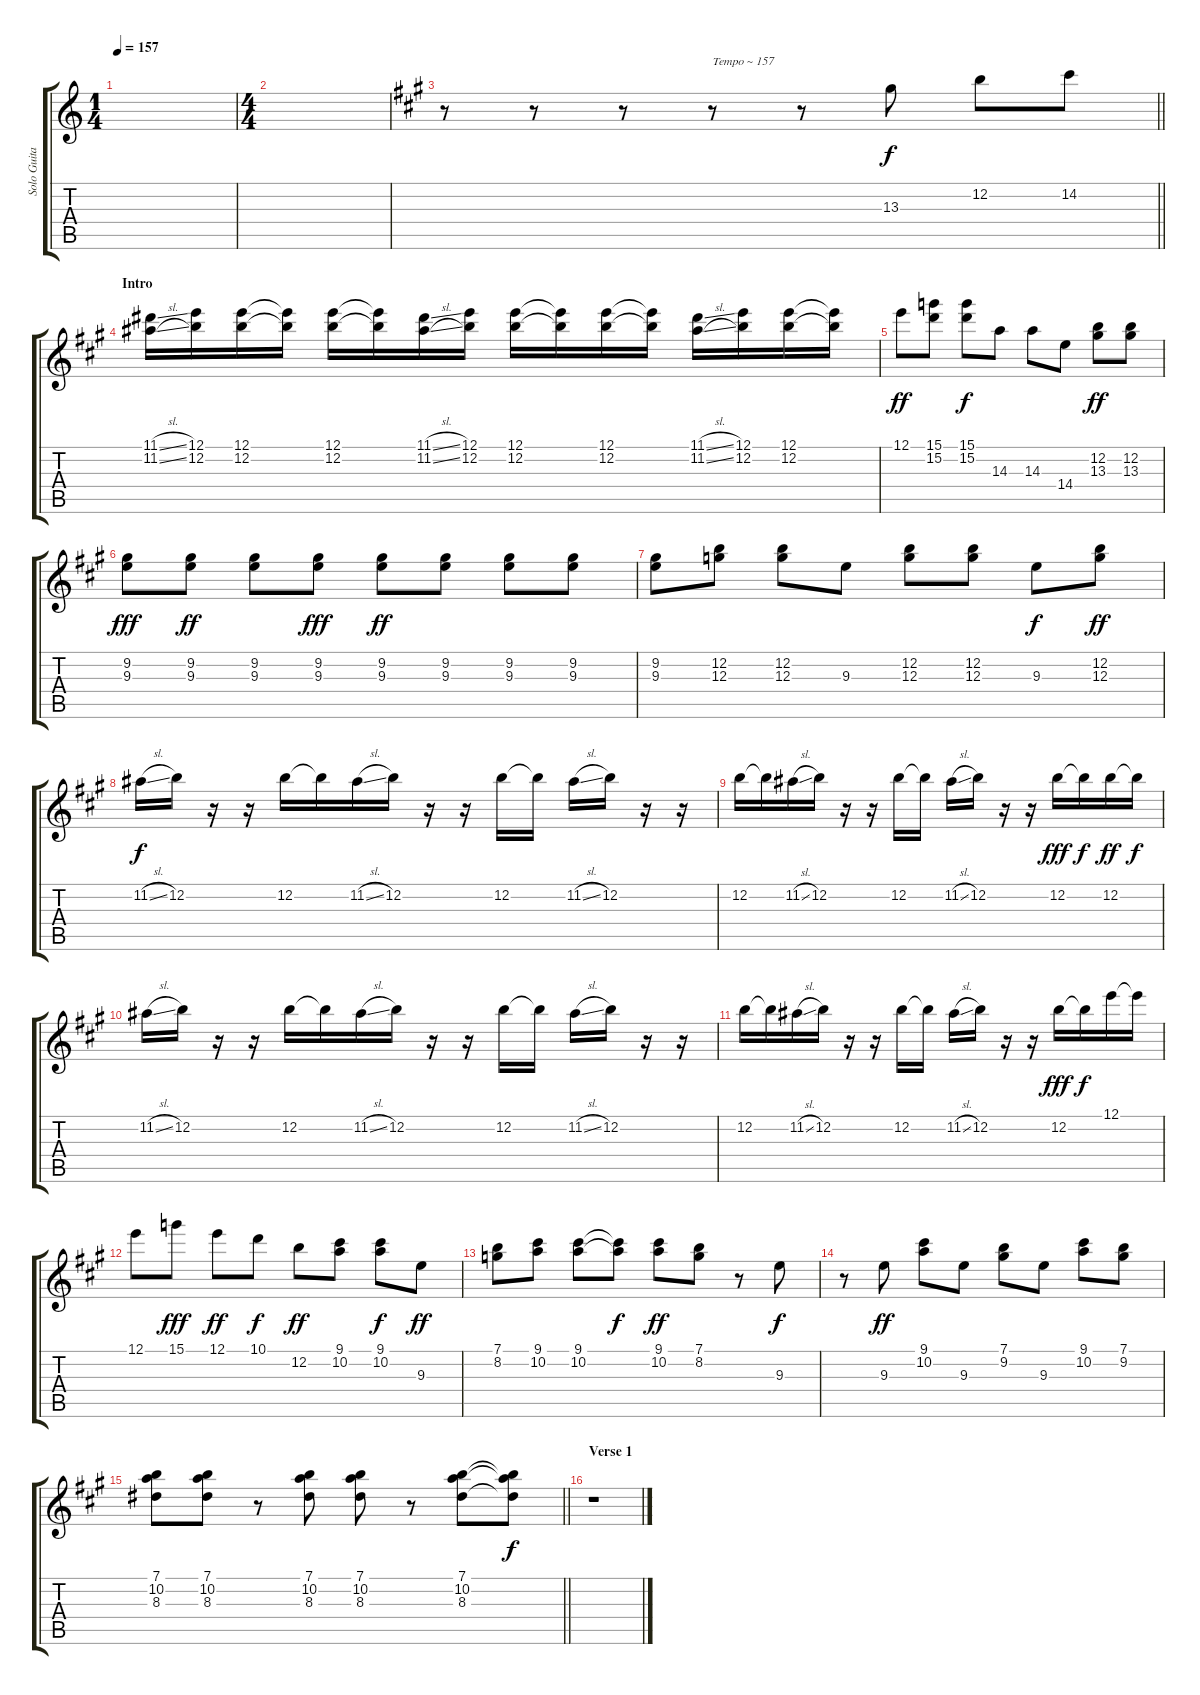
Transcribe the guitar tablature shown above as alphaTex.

\track ("Solo Guitar" "Solo Guita") {instrument electricguitarclean}
\staff {score tabs}
\tuning (E4 B3 G3 D3 A2 E2) {hide}
\ts (1 4)
\tempo 157
\clef g2
\ks c
|
\ts (4 4)
|
\barLineRight lightlight
\ks a
r.8 r.8 r.8 r.8{txt "Tempo ~ 157" volume 12 balance 4} r.8 13.3.8 12.2.8 14.2.8 |
\section ("" "Intro")
(11.1{sl} 11.2{sl}).16 (12.1 12.2).16 (12.1 12.2).16 (12.1{t} 12.2{t}).16 (12.1 12.2).16 (12.1{t} 12.2{t}).16 (11.1{sl} 11.2{sl}).16 (12.1 12.2).16 (12.1 12.2).16 (12.1{t} 12.2{t}).16 (12.1 12.2).16 (12.1{t} 12.2{t}).16 (11.1{sl} 11.2{sl}).16 (12.1 12.2).16 (12.1 12.2).16 (12.1{t} 12.2{t}).16 |
12.1.8{dy ff} (15.1 15.2).8 (15.1 15.2).8{dy f} 14.3.8 14.3.8 14.4.8 (12.2 13.3).8{dy ff} (12.2 13.3).8 |
(9.2 9.3).8{dy fff} (9.2 9.3).8{dy ff} (9.2 9.3).8 (9.2 9.3).8{dy fff} (9.2 9.3).8{dy ff} (9.2 9.3).8 (9.2 9.3).8 (9.2 9.3).8 |
(9.2 9.3).8 (12.2 12.3).8 (12.2 12.3).8 9.3.8 (12.2 12.3).8 (12.2 12.3).8 9.3.8{dy f} (12.2 12.3).8{dy ff} |
11.2{sl}.16{dy f} 12.2.16 r.16 r.16 12.2.16 12.2{t}.16 11.2{sl}.16 12.2.16 r.16 r.16 12.2.16 12.2{t}.16 11.2{sl}.16 12.2.16 r.16 r.16 |
12.2.16 12.2{t}.16 11.2{sl}.16 12.2.16 r.16 r.16 12.2.16 12.2{t}.16 11.2{sl}.16 12.2.16 r.16 r.16 12.2.16{dy fff} 12.2{t}.16{dy f} 12.2.16{dy ff} 12.2{t}.16{dy f} |
11.2{sl}.16 12.2.16 r.16 r.16 12.2.16 12.2{t}.16 11.2{sl}.16 12.2.16 r.16 r.16 12.2.16 12.2{t}.16 11.2{sl}.16 12.2.16 r.16 r.16 |
12.2.16 12.2{t}.16 11.2{sl}.16 12.2.16 r.16 r.16 12.2.16 12.2{t}.16 11.2{sl}.16 12.2.16 r.16 r.16 12.2.16{dy fff} 12.2{t}.16{dy f} 12.1.16 12.1{t}.16 |
12.1.8 15.1.8{dy fff} 12.1.8{dy ff} 10.1.8{dy f} 12.2.8{dy ff} (9.1 10.2).8 (9.1 10.2).8{dy f} 9.3.8{dy ff} |
(7.1 8.2).8 (9.1 10.2).8 (9.1 10.2).8 (9.1{t} 10.2{t}).8{dy f} (9.1 10.2).8{dy ff} (7.1 8.2).8 r.8 9.3.8{dy f} |
r.8 9.3.8{dy ff} (9.1 10.2).8 9.3.8 (7.1 9.2).8 9.3.8 (9.1 10.2).8 (7.1 9.2).8 |
\barLineRight lightlight
(7.1 10.2 8.3).8 (7.1 10.2 8.3).8 r.8 (7.1 10.2 8.3).8 (7.1 10.2 8.3).8 r.8 (7.1 10.2 8.3).8 (7.1{t} 10.2{t} 8.3{t}).8{dy f} |
\section ("" "Verse 1")
r.1
